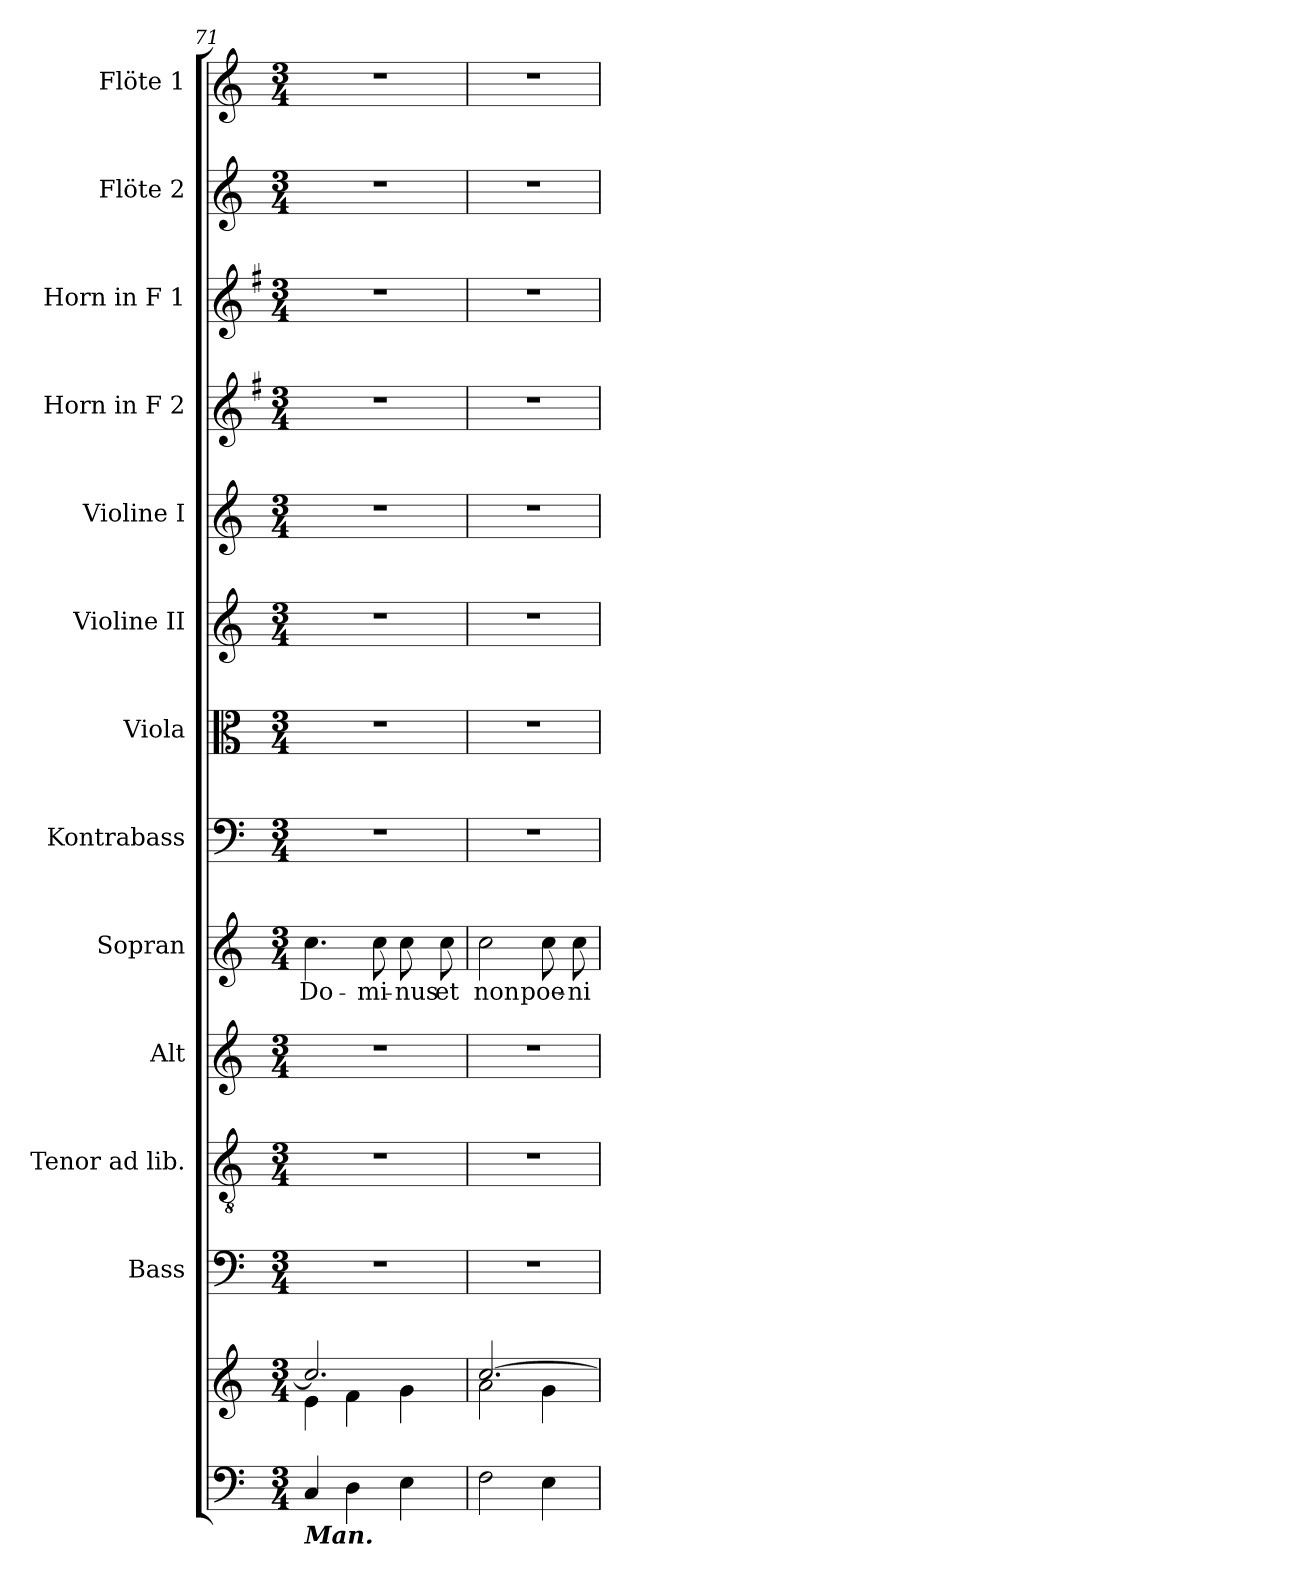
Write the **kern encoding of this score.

**kern	**kern	**kern	**kern	**kern	**kern	**text	**kern	**kern	**kern	**kern	**kern	**kern	**kern	**kern
*part13	*part13	*part12	*part11	*part10	*part9	*part9	*part8	*part7	*part6	*part5	*part4	*part3	*part2	*part1
*staff14	*staff13	*staff12	*staff11	*staff10	*staff9	*staff9	*staff8	*staff7	*staff6	*staff5	*staff4	*staff3	*staff2	*staff1
*	*	*I"Bass	*I"Tenor ad lib.	*I"Alt	*I"Sopran	*	*I"Kontrabass	*I"Viola	*I"Violine II	*I"Violine I	*I"Horn in F 2	*I"Horn in F 1	*I"Flöte 2	*I"Flöte 1
*	*	*I'B.	*I'T.	*I'A.	*I'S.	*	*I'Kb.	*I'Vla.	*I'Vl. II	*I'Vl. I	*	*	*I'Fl. 2	*I'Fl. 1
*clefF4	*clefG2	*clefF4	*clefGv2	*clefG2	*clefG2	*	*clefF4	*clefC3	*clefG2	*clefG2	*clefG2	*clefG2	*clefG2	*clefG2
*	*	*	*	*	*	*	*ITrd7c12	*	*	*	*ITrd4c7	*ITrd4c7	*	*
*k[]	*k[]	*k[]	*k[]	*k[]	*k[]	*	*k[]	*k[]	*k[]	*k[]	*k[]	*k[]	*k[]	*k[]
*C:	*C:	*C:	*C:	*C:	*C:	*	*C:	*C:	*C:	*C:	*C:	*C:	*C:	*C:
*M3/4	*M3/4	*M3/4	*M3/4	*M3/4	*M3/4	*	*M3/4	*M3/4	*M3/4	*M3/4	*M3/4	*M3/4	*M3/4	*M3/4
=71	=71	=71	=71	=71	=71	=71	=71	=71	=71	=71	=71	=71	=71	=71
*	*^	*	*	*	*	*	*	*	*	*	*	*	*	*
!LO:TX:b:Bi:t=Man.	!	!	!	!	!	!	!	!	!	!	!	!	!	!	!
!	!	!	!	!	!	!	!LO:LY:b	!	!	!	!	!	!	!	!
4C/	2.cc/]	4e\	2.r	2.r	2.r	4.cc\	Do-	2.r	2.r	2.r	2.r	2.r	2.r	2.r	2.r
4D\	.	4f\	.	.	.	.	.	.	.	.	.	.	.	.	.
!	!	!	!	!	!	!	!LO:LY:b	!	!	!	!	!	!	!	!
.	.	.	.	.	.	8cc\	-mi-	.	.	.	.	.	.	.	.
!	!	!	!	!	!	!	!LO:LY:b	!	!	!	!	!	!	!	!
4E\	.	4g\	.	.	.	8cc\	-nus	.	.	.	.	.	.	.	.
!	!	!	!	!	!	!	!LO:LY:b	!	!	!	!	!	!	!	!
.	.	.	.	.	.	8cc\	et	.	.	.	.	.	.	.	.
=72	=72	=72	=72	=72	=72	=72	=72	=72	=72	=72	=72	=72	=72	=72	=72
!	!	!	!	!	!	!	!LO:LY:b	!	!	!	!	!	!	!	!
2F\	[>2.cc/	2a\	2.r	2.r	2.r	2cc\	non	2.r	2.r	2.r	2.r	2.r	2.r	2.r	2.r
!	!	!	!	!	!	!	!LO:LY:b	!	!	!	!	!	!	!	!
4E\	.	4g\	.	.	.	8cc\	poe-	.	.	.	.	.	.	.	.
!	!	!	!	!	!	!	!LO:LY:b	!	!	!	!	!	!	!	!
.	.	.	.	.	.	8cc\	-ni-	.	.	.	.	.	.	.	.
*	*v	*v	*	*	*	*	*	*	*	*	*	*	*	*	*
=	=	=	=	=	=	=	=	=	=	=	=	=	=	=
*-	*-	*-	*-	*-	*-	*-	*-	*-	*-	*-	*-	*-	*-	*-
